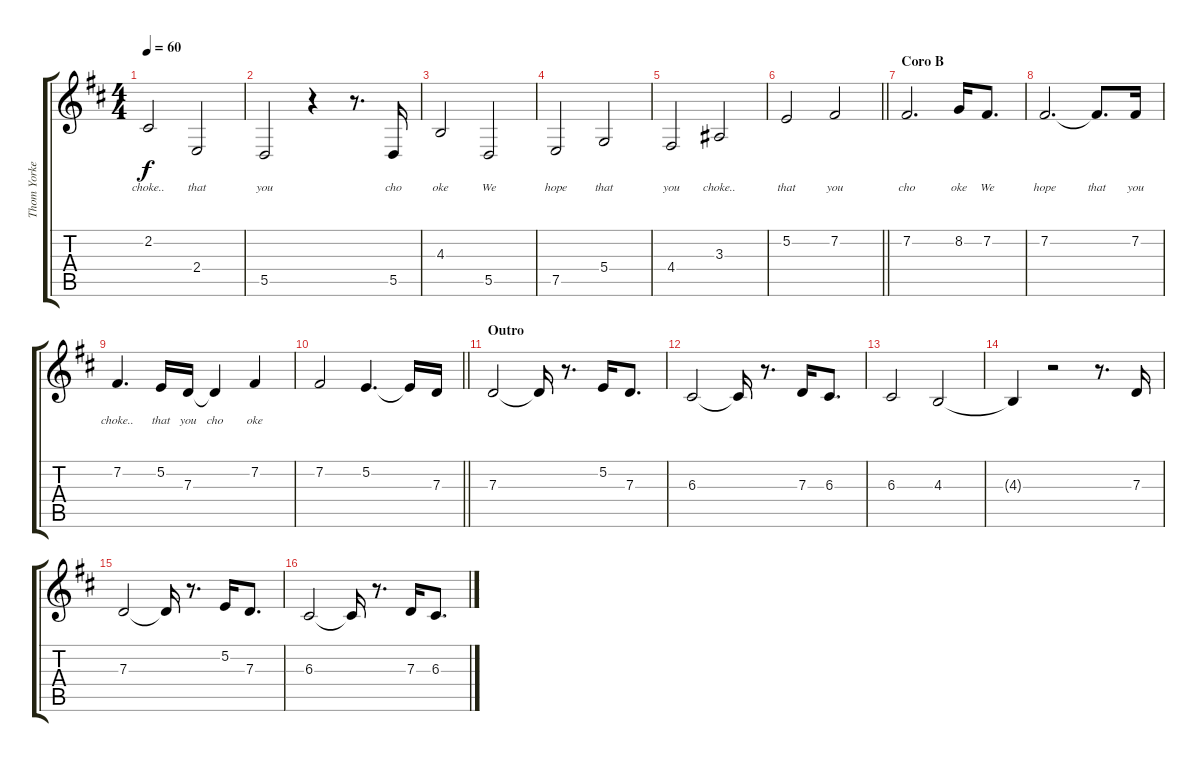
\track ("Thom Yorke (Voz)" "Thom Yorke") {instrument lead2sawtooth}
\staff {score tabs}
\tuning (E4 B3 G3 D3 A2 E2) {hide}
\ts (4 4)
\tempo 60
\clef g2
\ks d
2.2.2{lyrics (0 "choke..") lyrics (1 "") lyrics (2 "") lyrics (3 "") lyrics (4 "") dy f} 2.4.2{lyrics (0 "that") lyrics (1 "") lyrics (2 "") lyrics (3 "") lyrics (4 "")} |
5.5.2{lyrics (0 "you") lyrics (1 "") lyrics (2 "") lyrics (3 "") lyrics (4 "")} r.4 r.8{d} 5.5.16{lyrics (0 "cho") lyrics (1 "") lyrics (2 "") lyrics (3 "") lyrics (4 "")} |
4.3.2{lyrics (0 "oke") lyrics (1 "") lyrics (2 "") lyrics (3 "") lyrics (4 "")} 5.5.2{lyrics (0 "We") lyrics (1 "") lyrics (2 "") lyrics (3 "") lyrics (4 "")} |
7.5.2{lyrics (0 "hope") lyrics (1 "") lyrics (2 "") lyrics (3 "") lyrics (4 "")} 5.4.2{lyrics (0 "that") lyrics (1 "") lyrics (2 "") lyrics (3 "") lyrics (4 "")} |
4.4.2{lyrics (0 "you") lyrics (1 "") lyrics (2 "") lyrics (3 "") lyrics (4 "")} 3.3.2{lyrics (0 "choke..") lyrics (1 "") lyrics (2 "") lyrics (3 "") lyrics (4 "")} |
\barLineRight lightlight
5.2.2{lyrics (0 "that") lyrics (1 "") lyrics (2 "") lyrics (3 "") lyrics (4 "")} 7.2.2{lyrics (0 "you") lyrics (1 "") lyrics (2 "") lyrics (3 "") lyrics (4 "")} |
\section ("" "Coro B")
7.2.2{d lyrics (0 "cho") lyrics (1 "") lyrics (2 "") lyrics (3 "") lyrics (4 "")} 8.2.16{lyrics (0 "oke") lyrics (1 "") lyrics (2 "") lyrics (3 "") lyrics (4 "")} 7.2.8{d lyrics (0 "We") lyrics (1 "") lyrics (2 "") lyrics (3 "") lyrics (4 "")} |
7.2.2{d lyrics (0 "hope") lyrics (1 "") lyrics (2 "") lyrics (3 "") lyrics (4 "")} 7.2{t}.8{d lyrics (0 "that") lyrics (1 "") lyrics (2 "") lyrics (3 "") lyrics (4 "")} 7.2.16{lyrics (0 "you") lyrics (1 "") lyrics (2 "") lyrics (3 "") lyrics (4 "")} |
7.2.4{d lyrics (0 "choke..") lyrics (1 "") lyrics (2 "") lyrics (3 "") lyrics (4 "")} 5.2.16{lyrics (0 "that") lyrics (1 "") lyrics (2 "") lyrics (3 "") lyrics (4 "")} 7.3.16{lyrics (0 "you") lyrics (1 "") lyrics (2 "") lyrics (3 "") lyrics (4 "")} 7.3{t}.4{lyrics (0 "cho") lyrics (1 "") lyrics (2 "") lyrics (3 "") lyrics (4 "")} 7.2.4{lyrics (0 "oke") lyrics (1 "") lyrics (2 "") lyrics (3 "") lyrics (4 "")} |
\barLineRight lightlight
7.2.2 5.2.4{d} 5.2{t}.16 7.3.16 |
\section ("" "Outro")
7.3.2 7.3{t}.16 r.8{d} 5.2.16 7.3.8{d} |
6.3.2 6.3{t}.16 r.8{d} 7.3.16 6.3.8{d} |
6.3.2 4.3.2 |
4.3{t}.4 r.2 r.8{d} 7.3.16 |
7.3.2 7.3{t}.16 r.8{d} 5.2.16 7.3.8{d} |
6.3.2 6.3{t}.16 r.8{d} 7.3.16 6.3.8{d}
